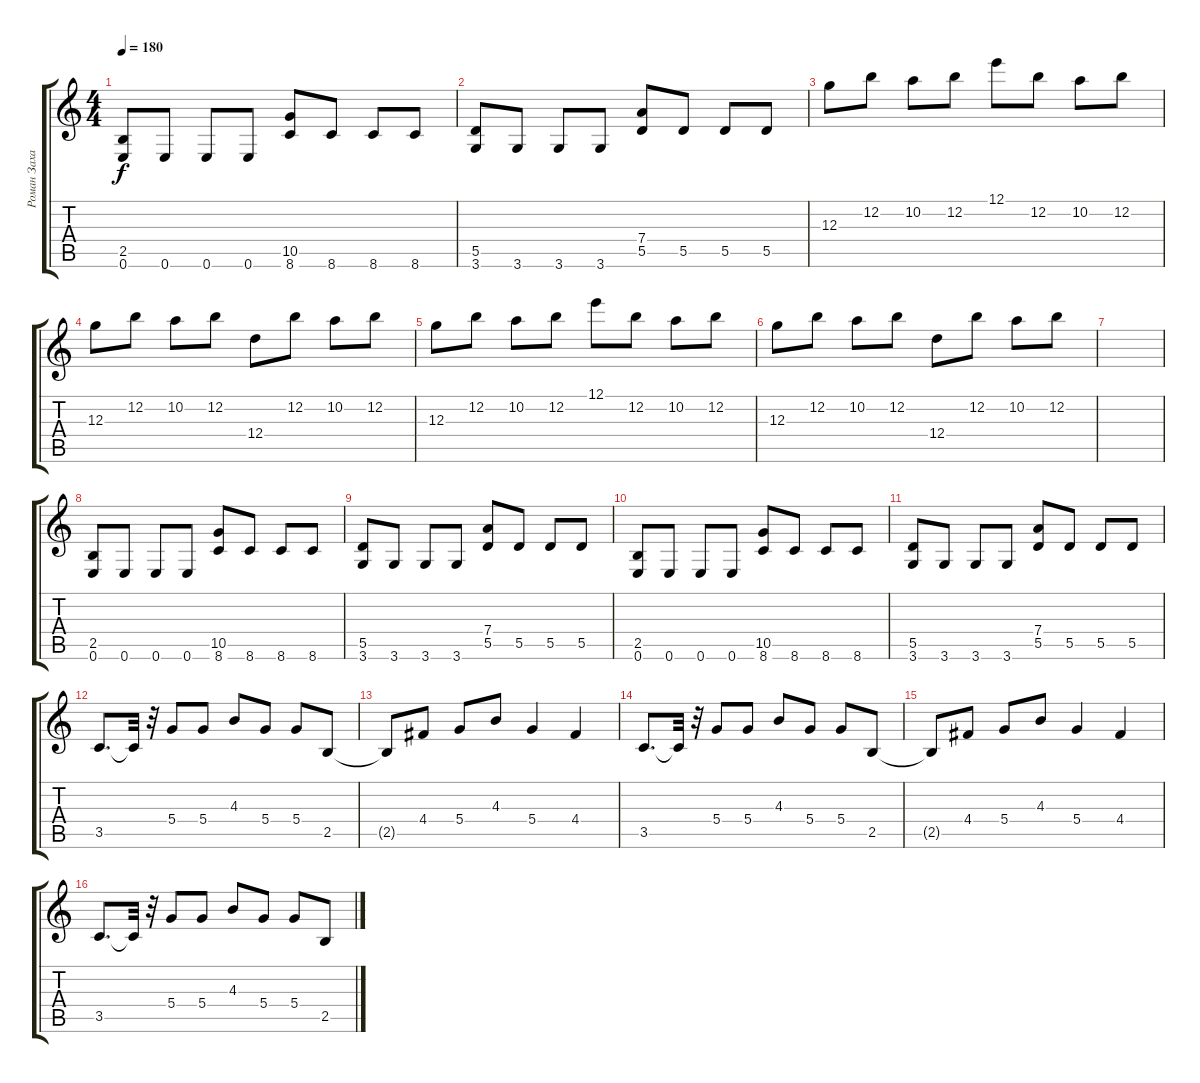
\track ("Роман Захаров" "Роман Заха") {instrument distortionguitar}
\staff {score tabs}
\tuning (E4 B3 G3 D3 A2 E2) {hide}
\ts (4 4)
\tempo 180
\clef g2
\ks c
(2.5 0.6).8{dy f} 0.6.8 0.6.8 0.6.8 (10.5 8.6).8 8.6.8 8.6.8 8.6.8 |
(5.5 3.6).8 3.6.8 3.6.8 3.6.8 (7.4 5.5).8 5.5.8 5.5.8 5.5.8 |
12.3.8 12.2.8 10.2.8 12.2.8 12.1.8 12.2.8 10.2.8 12.2.8 |
12.3.8 12.2.8 10.2.8 12.2.8 12.4.8 12.2.8 10.2.8 12.2.8 |
12.3.8 12.2.8 10.2.8 12.2.8 12.1.8 12.2.8 10.2.8 12.2.8 |
12.3.8 12.2.8 10.2.8 12.2.8 12.4.8 12.2.8 10.2.8 12.2.8 |
|
(2.5 0.6).8 0.6.8 0.6.8 0.6.8 (10.5 8.6).8 8.6.8 8.6.8 8.6.8 |
(5.5 3.6).8 3.6.8 3.6.8 3.6.8 (7.4 5.5).8 5.5.8 5.5.8 5.5.8 |
(2.5 0.6).8 0.6.8 0.6.8 0.6.8 (10.5 8.6).8 8.6.8 8.6.8 8.6.8 |
(5.5 3.6).8 3.6.8 3.6.8 3.6.8 (7.4 5.5).8 5.5.8 5.5.8 5.5.8 |
3.5.8{d instrument electricguitarclean} 3.5{t}.32 r.32 5.4.8 5.4.8 4.3.8 5.4.8 5.4.8 2.5.8 |
2.5{t}.8 4.4.8 5.4.8 4.3.8 5.4.4 4.4.4 |
3.5.8{d} 3.5{t}.32 r.32 5.4.8 5.4.8 4.3.8 5.4.8 5.4.8 2.5.8 |
2.5{t}.8 4.4.8 5.4.8 4.3.8 5.4.4 4.4.4 |
3.5.8{d} 3.5{t}.32 r.32 5.4.8 5.4.8 4.3.8 5.4.8 5.4.8 2.5.8
